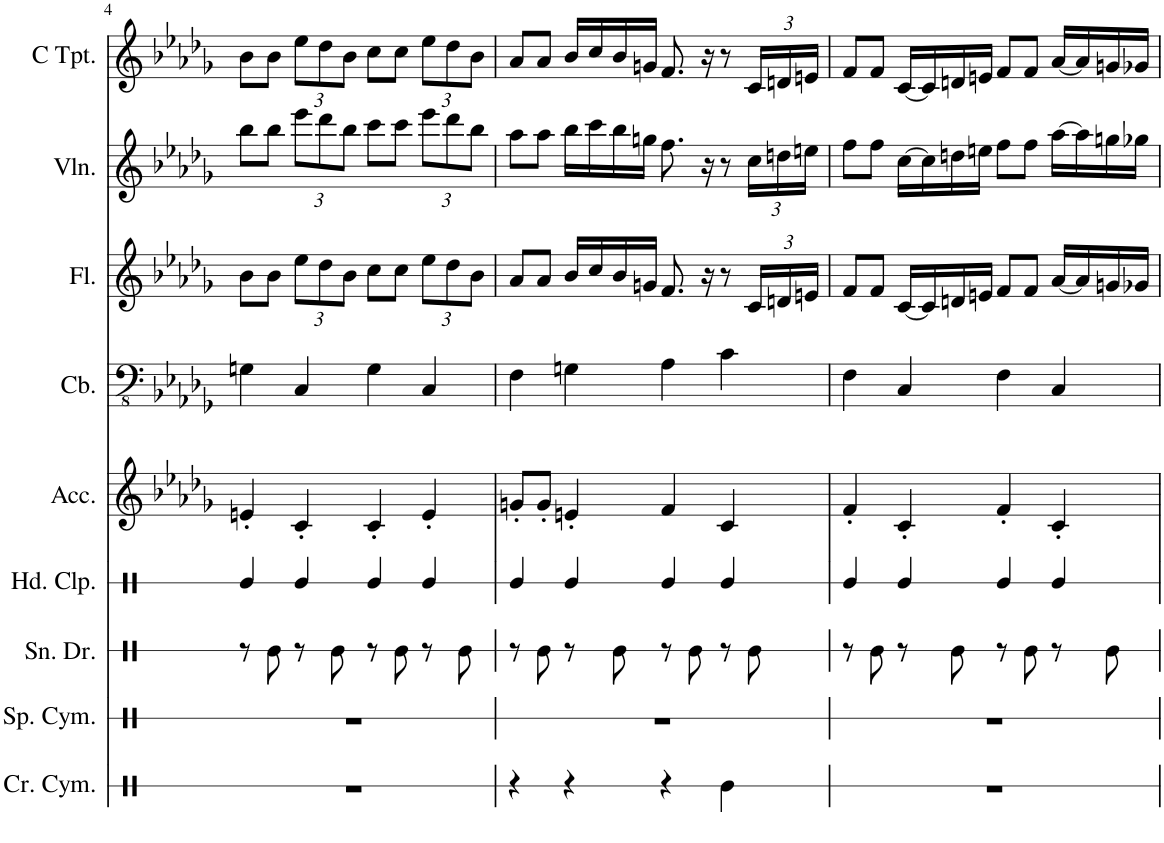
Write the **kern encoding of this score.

**kern	**kern	**kern	**kern	**kern	**kern	**kern	**kern	**kern
*part9	*part8	*part7	*part6	*part5	*part4	*part3	*part2	*part1
*staff9	*staff8	*staff7	*staff6	*staff5	*staff4	*staff3	*staff2	*staff1
*I"Crash Cymbal	*I"Splash Cymbal	*I"Snare Drum	*I"Hand Clap	*I"Accordion	*I"Contrabass	*I"Flute	*I"Violin	*I"C Trumpet
*I'Cr. Cym.	*I'Sp. Cym.	*I'Sn. Dr.	*I'Hd. Clp.	*I'Acc.	*I'Cb.	*I'Fl.	*I'Vln.	*I'C Tpt.
!!LO:PB:g=z
*clefX	*clefX	*clefX	*clefX	*clefG2	*clefFv4	*clefG2	*clefG2	*clefG2
*	*	*	*	*	*Trd7c12	*	*	*
*k[]	*k[]	*k[]	*k[]	*k[b-e-a-d-g-]	*k[b-e-a-d-g-]	*k[b-e-a-d-g-]	*k[b-e-a-d-g-]	*k[b-e-a-d-g-]
*M4/4	*M4/4	*M4/4	*M4/4	*M4/4	*M4/4	*M4/4	*M4/4	*M4/4
=4	=4	=4	=4	=4	=4	=4	=4	=4
1r	1r	8r	4Re/	4en'/	4GGn\	8b-\L	8bb-\L	8b-\L
.	.	8Re\	.	.	.	8b-\J	8bb-\J	8b-\J
*	*	*	*	*	*	*Xbrackettup	*Xbrackettup	*Xbrackettup
.	.	8r	4Re/	4c'/	4CC/	12ee-\L	12eee-\L	12ee-\L
.	.	.	.	.	.	12dd-\	12ddd-\	12dd-\
.	.	8Re\	.	.	.	.	.	.
.	.	.	.	.	.	12b-\J	12bb-\J	12b-\J
.	.	8r	4Re/	4c'/	4GG\	8cc\L	8ccc\L	8cc\L
.	.	8Re\	.	.	.	8cc\J	8ccc\J	8cc\J
.	.	8r	4Re/	4e'/	4CC/	12ee-\L	12eee-\L	12ee-\L
.	.	.	.	.	.	12dd-\	12ddd-\	12dd-\
.	.	8Re\	.	.	.	.	.	.
.	.	.	.	.	.	12b-\J	12bb-\J	12b-\J
=5	=5	=5	=5	=5	=5	=5	=5	=5
4r	1r	8r	4Re/	8gn'/L	4FF\	8a-/L	8aa-\L	8a-/L
.	.	8Re\	.	8g'/J	.	8a-/J	8aa-\J	8a-/J
4r	.	8r	4Re/	4en'/	4GGn\	16b-/LL	16bb-\LL	16b-/LL
.	.	.	.	.	.	16cc/	16ccc\	16cc/
.	.	8Re\	.	.	.	16b-/	16bb-\	16b-/
.	.	.	.	.	.	16gn/JJ	16ggn\JJ	16gn/JJ
4r	.	8r	4Re/	4f/	4AA-\	8.f/	8.ff\	8.f/
.	.	8Re\	.	.	.	.	.	.
.	.	.	.	.	.	16r	16r	16r
4Re\	.	8r	4Re/	4c/	4C\	8r	8r	8r
.	.	8Re\	.	.	.	24c/LL	24cc\LL	24c/LL
.	.	.	.	.	.	24dn/	24ddn\	24dn/
.	.	.	.	.	.	24en/JJ	24een\JJ	24en/JJ
=6	=6	=6	=6	=6	=6	=6	=6	=6
1r	1r	8r	4Re/	4f'/	4FF\	8f/L	8ff\L	8f/L
.	.	8Re\	.	.	.	8f/J	8ff\J	8f/J
.	.	8r	4Re/	4c'/	4CC/	[16c/LL	[16cc\LL	[16c/LL
.	.	.	.	.	.	16c/]	16cc\]	16c/]
.	.	8Re\	.	.	.	16dn/	16ddn\	16dn/
.	.	.	.	.	.	16en/JJ	16een\JJ	16en/JJ
.	.	8r	4Re/	4f'/	4FF\	8f/L	8ff\L	8f/L
.	.	8Re\	.	.	.	8f/J	8ff\J	8f/J
.	.	8r	4Re/	4c'/	4CC/	[16a-/LL	[16aa-\LL	[16a-/LL
.	.	.	.	.	.	16a-/]	16aa-\]	16a-/]
.	.	8Re\	.	.	.	16gn/	16ggn\	16gn/
.	.	.	.	.	.	16g-X/JJ	16gg-X\JJ	16g-X/JJ
=	=	=	=	=	=	=	=	=
*-	*-	*-	*-	*-	*-	*-	*-	*-
